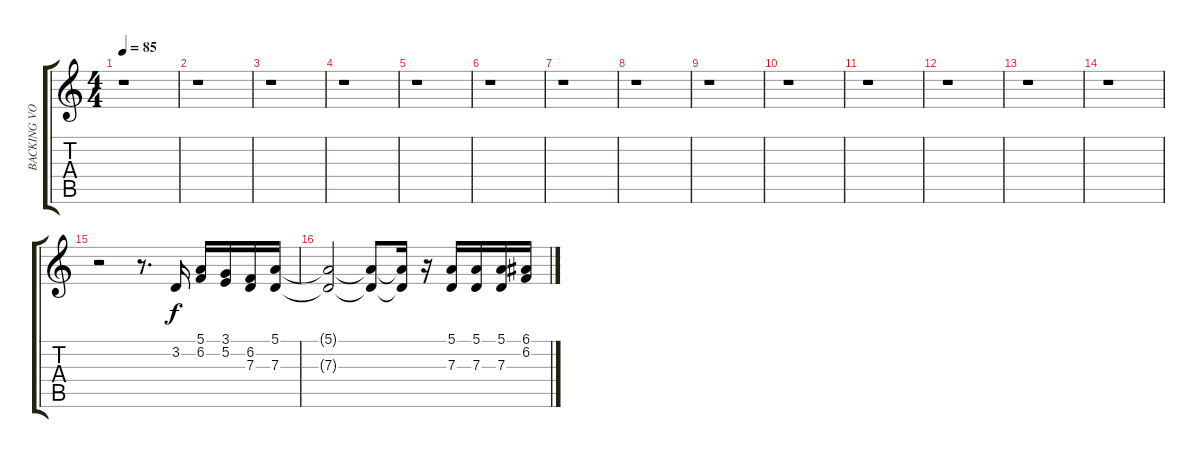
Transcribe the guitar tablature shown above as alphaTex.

\track ("BACKING VOCALS" "BACKING VO") {instrument choiraahs}
\staff {score tabs}
\tuning (E4 B3 G3 D3 A2 E2) {hide}
\ts (4 4)
\tempo 85
\clef g2
\ks c
r.1{dy f} |
r.1 |
r.1 |
r.1 |
r.1 |
r.1 |
r.1 |
r.1 |
r.1 |
r.1 |
r.1 |
r.1 |
r.1 |
r.1 |
r.2 r.8{d} 3.2.16 (5.1 6.2).16 (3.1 5.2).16 (6.2 7.3).16 (5.1 7.3).16 |
(5.1{t} 7.3{t}).2 (5.1{t} 7.3{t}).8 (5.1{t} 7.3{t}).16 r.16 (5.1 7.3).16 (5.1 7.3).16 (5.1 7.3).16 (6.1 6.2).16
